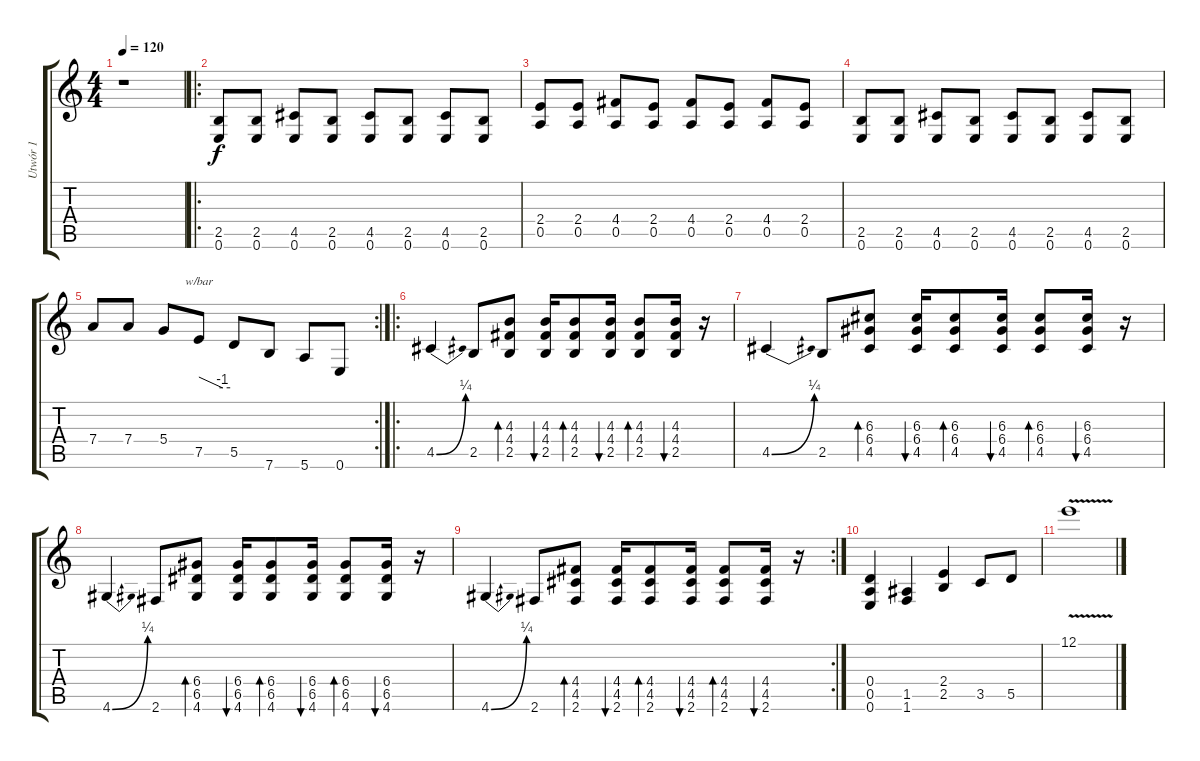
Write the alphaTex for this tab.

\track ("Utwór 1" "Utwór 1") {instrument distortionguitar}
\staff {score tabs}
\tuning (E4 B3 G3 D3 A2 E2) {hide}
\ts (4 4)
\tempo 120
\clef g2
\ks c
r.1{dy f} |
\ro
(2.5 0.6).8 (2.5 0.6).8 (4.5 0.6).8 (2.5 0.6).8 (4.5 0.6).8 (2.5 0.6).8 (4.5 0.6).8 (2.5 0.6).8 |
(2.4 0.5).8 (2.4 0.5).8 (4.4 0.5).8 (2.4 0.5).8 (4.4 0.5).8 (2.4 0.5).8 (4.4 0.5).8 (2.4 0.5).8 |
(2.5 0.6).8 (2.5 0.6).8 (4.5 0.6).8 (2.5 0.6).8 (4.5 0.6).8 (2.5 0.6).8 (4.5 0.6).8 (2.5 0.6).8 |
\rc 2
7.4.8 7.4.8 5.4.8 7.5.8{tbe (custom default 0 0 45 -4 60 -4)} 5.5.8 7.6.8 5.6.8 0.6.8 |
\ro
4.5{be (bend 0 0 60 1)}.4 2.5.8 (4.3 4.4 2.5).8{bd 60} (4.3 4.4 2.5).16{bu 60} (4.3 4.4 2.5).8{bd 60} (4.3 4.4 2.5).16{bu 60} (4.3 4.4 2.5).8{bd 60} (4.3 4.4 2.5).16{bu 60} r.16 |
4.5{be (bend 0 0 60 1)}.4 2.5.8 (6.3 6.4 4.5).8{bd 60} (6.3 6.4 4.5).16{bu 60} (6.3 6.4 4.5).8{bd 60} (6.3 6.4 4.5).16{bu 60} (6.3 6.4 4.5).8{bd 60} (6.3 6.4 4.5).16{bu 60} r.16 |
4.6{be (bend 0 0 60 1)}.4 2.6.8 (6.4 6.5 4.6).8{bd 60} (6.4 6.5 4.6).16{bu 60} (6.4 6.5 4.6).8{bd 60} (6.4 6.5 4.6).16{bu 60} (6.4 6.5 4.6).8{bd 60} (6.4 6.5 4.6).16{bu 60} r.16 |
\rc 2
4.6{be (bend 0 0 60 1)}.4 2.6.8 (4.4 4.5 2.6).8{bd 60} (4.4 4.5 2.6).16{bu 60} (4.4 4.5 2.6).8{bd 60} (4.4 4.5 2.6).16{bu 60} (4.4 4.5 2.6).8{bd 60} (4.4 4.5 2.6).16{bu 60} r.16 |
(0.4 0.5 0.6).4 (1.5 1.6).4 (2.4 2.5).4 3.5.8 5.5.8 |
12.1{v}.1
